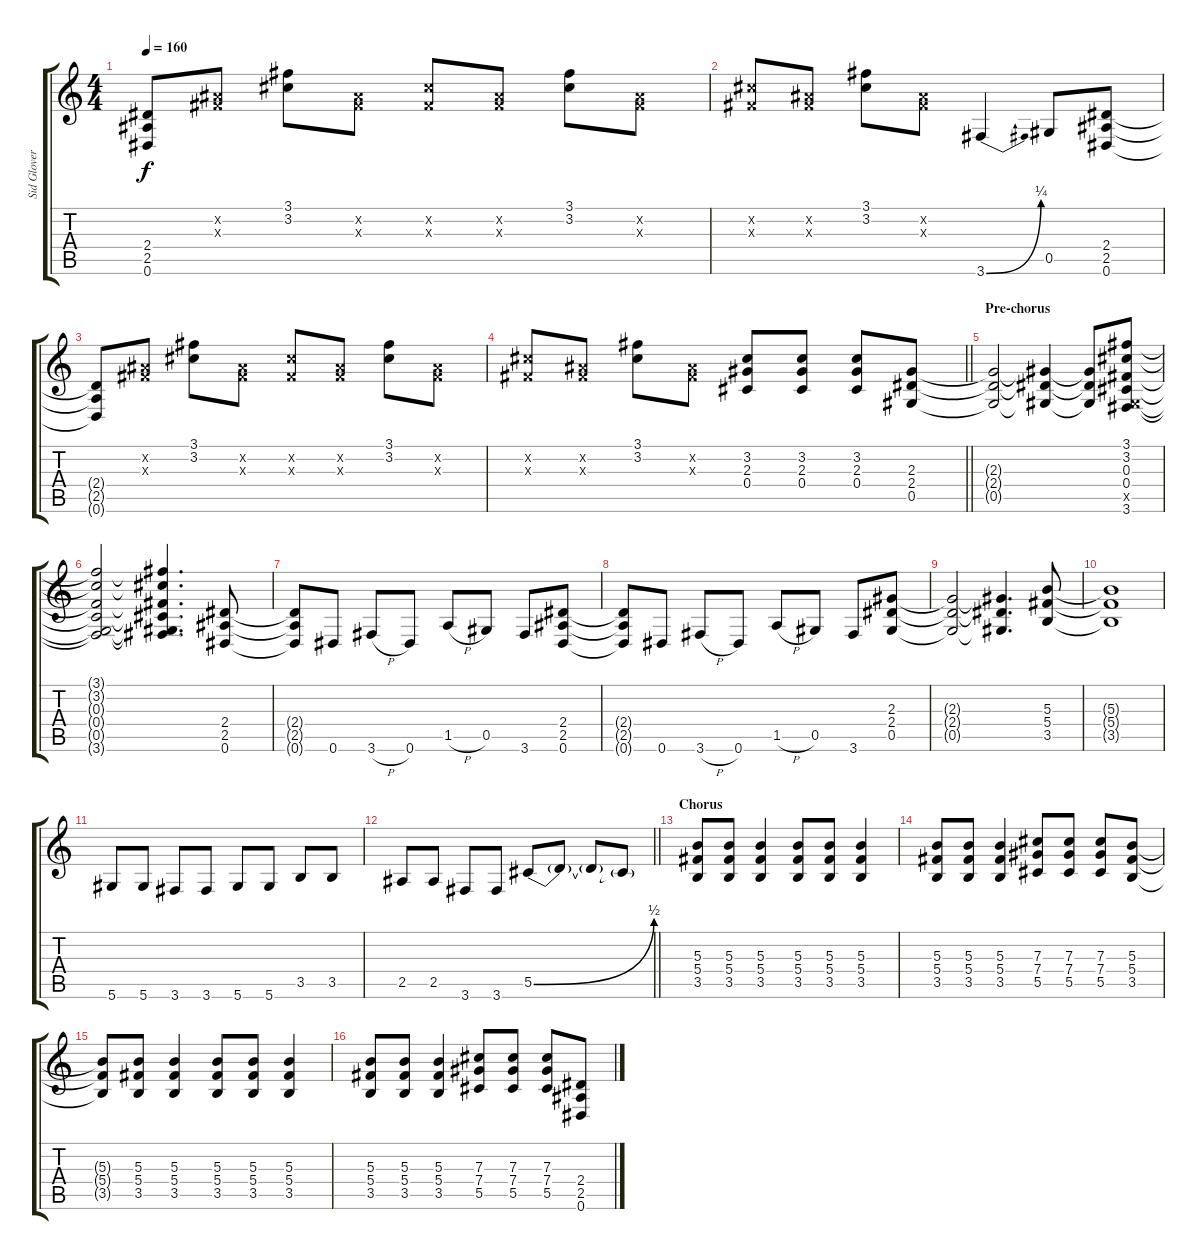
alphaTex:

\track ("Sid Glover" "Sid Glover") {instrument distortionguitar}
\staff {score tabs}
\tuning (Eb4 Bb3 Gb3 Db3 Ab2 Eb2) {hide}
\ts (4 4)
\tempo 160
\clef g2
\ks c
(2.4{t} 2.5{t} 0.6{t}).8{dy f} (0.2{x} 0.3{x}).8 (3.1 3.2).8 (0.2{x} 0.3{x}).8 (3.2{x} 0.3{x}).8 (0.2{x} 0.3{x}).8 (3.1 3.2).8 (0.2{x} 0.3{x}).8 |
(3.2{x} 0.3{x}).8 (0.2{x} 0.3{x}).8 (3.1 3.2).8 (0.2{x} 0.3{x}).8 3.6{be (bend 0 0 60 1)}.4 0.5.8 (2.4 2.5 0.6).8 |
(2.4{t} 2.5{t} 0.6{t}).8 (0.2{x} 0.3{x}).8 (3.1 3.2).8 (0.2{x} 0.3{x}).8 (3.2{x} 0.3{x}).8 (0.2{x} 0.3{x}).8 (3.1 3.2).8 (0.2{x} 0.3{x}).8 |
\barLineRight lightlight
(3.2{x} 0.3{x}).8 (0.2{x} 0.3{x}).8 (3.1 3.2).8 (0.2{x} 0.3{x}).8 (3.2 2.3 0.4).8 (3.2 2.3 0.4).8 (3.2 2.3 0.4).8 (2.3 2.4 0.5).8 |
\section ("" "Pre-chorus")
(2.3{t} 2.4{t} 0.5{t}).2 (2.3{t} 2.4{t} 0.5{t}).4 (2.3{t} 2.4{t} 0.5{t}).8 (3.1 3.2 0.3 0.4 0.5{x} 3.6).8 |
(3.1{t} 3.2{t} 0.3{t} 0.4{t} 0.5{t} 3.6{t}).2 (3.1{t} 3.2{t} 0.3{t} 0.4{t} 0.5{t} 3.6{t}).4{d} (2.4 2.5 0.6).8 |
(2.4{t} 2.5{t} 0.6{t}).8 0.6.8 3.6{h}.8 0.6.8 1.5{h}.8 0.5.8 3.6.8 (2.4 2.5 0.6).8 |
(2.4{t} 2.5{t} 0.6{t}).8 0.6.8 3.6{h}.8 0.6.8 1.5{h}.8 0.5.8 3.6.8 (2.3 2.4 0.5).8 |
(2.3{t} 2.4{t} 0.5{t}).2 (2.3{t} 2.4{t} 0.5{t}).4{d} (5.3 5.4 3.5).8 |
(5.3{t} 5.4{t} 3.5{t}).1 |
5.6.8 5.6.8 3.6.8 3.6.8 5.6.8 5.6.8 3.5.8 3.5.8 |
\barLineRight lightlight
2.5.8 2.5.8 3.6.8 3.6.8 5.5{be (bend 0 0 60 2)}.8 5.5{t}.8 5.5{t}.8 5.5{t}.8 |
\section ("" "Chorus")
(5.3 5.4 3.5).8 (5.3 5.4 3.5).8 (5.3 5.4 3.5).4 (5.3 5.4 3.5).8 (5.3 5.4 3.5).8 (5.3 5.4 3.5).4 |
(5.3 5.4 3.5).8 (5.3 5.4 3.5).8 (5.3 5.4 3.5).4 (7.3 7.4 5.5).8 (7.3 7.4 5.5).8 (7.3 7.4 5.5).8 (5.3 5.4 3.5).8 |
(5.3{t} 5.4{t} 3.5{t}).8 (5.3 5.4 3.5).8 (5.3 5.4 3.5).4 (5.3 5.4 3.5).8 (5.3 5.4 3.5).8 (5.3 5.4 3.5).4 |
(5.3 5.4 3.5).8 (5.3 5.4 3.5).8 (5.3 5.4 3.5).4 (7.3 7.4 5.5).8 (7.3 7.4 5.5).8 (7.3 7.4 5.5).8 (2.4 2.5 0.6).8
